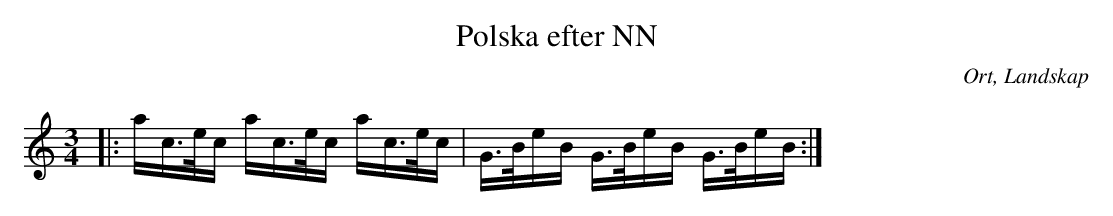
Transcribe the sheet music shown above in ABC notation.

X:1
T:Polska efter NN
O:Ort, Landskap
M:3/4
L:1/16
K:C
|: ac>ec ac>ec ac>ec|G>BeB G>BeB G>BeB:|
